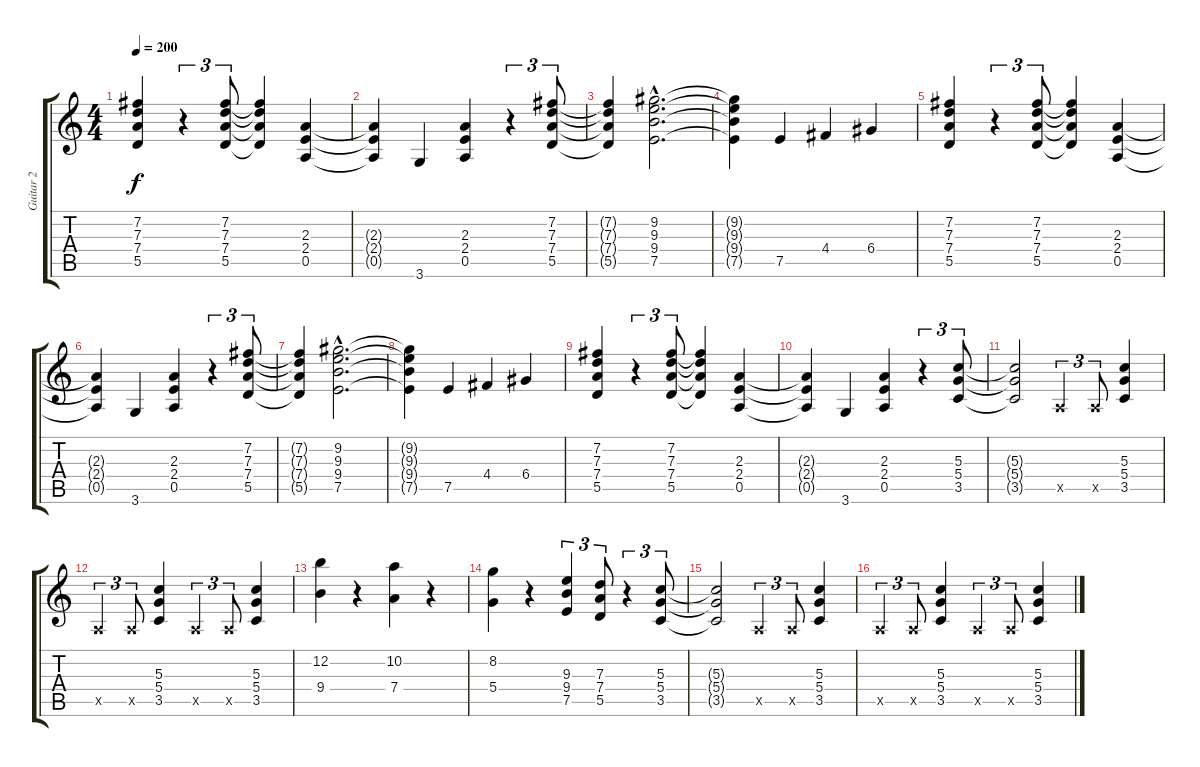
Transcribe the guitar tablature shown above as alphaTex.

\track ("Guitar 2" "Guitar 2") {instrument distortionguitar}
\staff {score tabs}
\tuning (E4 B3 G3 D3 A2 E2) {hide}
\ts (4 4)
\tempo 200
\clef g2
\ks c
(7.2 7.3 7.4 5.5).4{dy f} r.4{tu (3 2)} (7.2 7.3 7.4 5.5).8{tu (3 2)} (7.2{t} 7.3{t} 7.4{t} 5.5{t}).4 (2.3 2.4 0.5).4 |
(2.3{t} 2.4{t} 0.5{t}).4 3.6.4 (2.3 2.4 0.5).4 r.4{tu (3 2)} (7.2 7.3 7.4 5.5).8{tu (3 2)} |
(7.2{t} 7.3{t} 7.4{t} 5.5{t}).4 (9.2{hac} 9.3{hac} 9.4{hac} 7.5{hac}).2{d} |
(9.2{t} 9.3{t} 9.4{t} 7.5{t}).4 7.5.4 4.4.4 6.4.4 |
(7.2 7.3 7.4 5.5).4 r.4{tu (3 2)} (7.2 7.3 7.4 5.5).8{tu (3 2)} (7.2{t} 7.3{t} 7.4{t} 5.5{t}).4 (2.3 2.4 0.5).4 |
(2.3{t} 2.4{t} 0.5{t}).4 3.6.4 (2.3 2.4 0.5).4 r.4{tu (3 2)} (7.2 7.3 7.4 5.5).8{tu (3 2)} |
(7.2{t} 7.3{t} 7.4{t} 5.5{t}).4 (9.2{hac} 9.3{hac} 9.4{hac} 7.5{hac}).2{d} |
(9.2{t} 9.3{t} 9.4{t} 7.5{t}).4 7.5.4 4.4.4 6.4.4 |
(7.2 7.3 7.4 5.5).4 r.4{tu (3 2)} (7.2 7.3 7.4 5.5).8{tu (3 2)} (7.2{t} 7.3{t} 7.4{t} 5.5{t}).4 (2.3 2.4 0.5).4 |
(2.3{t} 2.4{t} 0.5{t}).4 3.6.4 (2.3 2.4 0.5).4 r.4{tu (3 2)} (5.3 5.4 3.5).8{tu (3 2)} |
(5.3{t} 5.4{t} 3.5{t}).2 0.5{x}.4{tu (3 2)} 0.5{x}.8{tu (3 2)} (5.3 5.4 3.5).4 |
0.5{x}.4{tu (3 2)} 0.5{x}.8{tu (3 2)} (5.3 5.4 3.5).4 0.5{x}.4{tu (3 2)} 0.5{x}.8{tu (3 2)} (5.3 5.4 3.5).4 |
(12.2 9.4).4 r.4 (10.2 7.4).4 r.4 |
(8.2 5.4).4 r.4 (9.3 9.4 7.5).4{tu (3 2)} (7.3 7.4 5.5).8{tu (3 2)} r.4{tu (3 2)} (5.3 5.4 3.5).8{tu (3 2)} |
(5.3{t} 5.4{t} 3.5{t}).2 0.5{x}.4{tu (3 2)} 0.5{x}.8{tu (3 2)} (5.3 5.4 3.5).4 |
0.5{x}.4{tu (3 2)} 0.5{x}.8{tu (3 2)} (5.3 5.4 3.5).4 0.5{x}.4{tu (3 2)} 0.5{x}.8{tu (3 2)} (5.3 5.4 3.5).4
